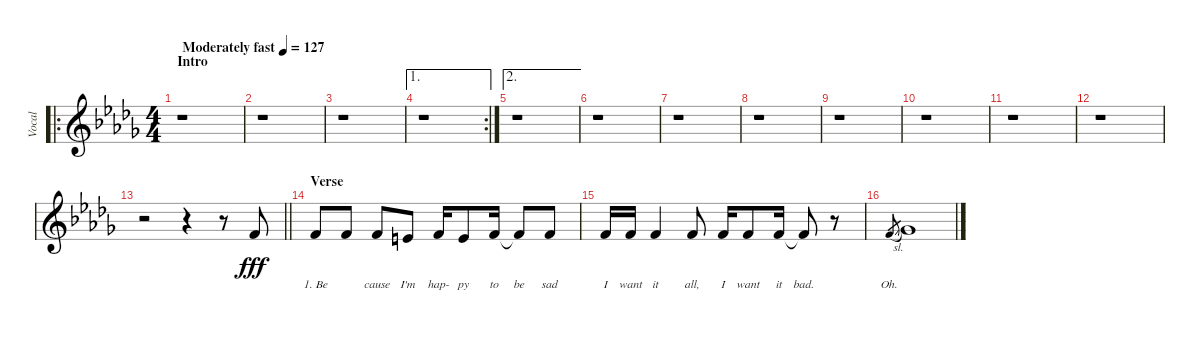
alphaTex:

\track ("Vocal" "Vocal") {instrument lead6voice}
\staff {score}
\tuning (E4 B3 G3 D3 A2 E2) {hide}
\ro
\ts (4 4)
\section ("" "Intro")
\tempo (127 "Moderately fast")
\clef g2
\ks bbminor
r.1{dy fff instrument lead6voice} |
r.1 |
r.1 |
\ae 1
\rc 2
r.1 |
\ae 2
r.1 |
r.1 |
r.1 |
r.1 |
r.1 |
r.1 |
r.1 |
r.1 |
\barLineRight lightlight
r.2 r.4 r.8 6.2.8{lyrics (0 "") lyrics (1 "") lyrics (2 "") lyrics (3 "") lyrics (4 "")} |
\section ("" "Verse")
6.2.8{lyrics (0 "1. Be") lyrics (1 "") lyrics (2 "") lyrics (3 "") lyrics (4 "")} 6.2.8{lyrics (0 "") lyrics (1 "") lyrics (2 "") lyrics (3 "") lyrics (4 "")} 6.2.8{lyrics (0 "cause") lyrics (1 "") lyrics (2 "") lyrics (3 "") lyrics (4 "")} 5.2.8{lyrics (0 "I'm") lyrics (1 "") lyrics (2 "") lyrics (3 "") lyrics (4 "")} 6.2.16{lyrics (0 "hap-") lyrics (1 "") lyrics (2 "") lyrics (3 "") lyrics (4 "")} 5.2.8{lyrics (0 "py") lyrics (1 "") lyrics (2 "") lyrics (3 "") lyrics (4 "")} 6.2.16{lyrics (0 "to") lyrics (1 "") lyrics (2 "") lyrics (3 "") lyrics (4 "")} 6.2{t}.8{lyrics (0 "be") lyrics (1 "") lyrics (2 "") lyrics (3 "") lyrics (4 "")} 6.2.8{lyrics (0 "sad") lyrics (1 "") lyrics (2 "") lyrics (3 "") lyrics (4 "")} |
6.2.16{lyrics (0 "I") lyrics (1 "") lyrics (2 "") lyrics (3 "") lyrics (4 "")} 6.2.16{lyrics (0 "want") lyrics (1 "") lyrics (2 "") lyrics (3 "") lyrics (4 "")} 6.2.4{lyrics (0 "it") lyrics (1 "") lyrics (2 "") lyrics (3 "") lyrics (4 "")} 6.2.8{lyrics (0 "all,") lyrics (1 "") lyrics (2 "") lyrics (3 "") lyrics (4 "")} 6.2.16{lyrics (0 "I") lyrics (1 "") lyrics (2 "") lyrics (3 "") lyrics (4 "")} 6.2.8{lyrics (0 "want") lyrics (1 "") lyrics (2 "") lyrics (3 "") lyrics (4 "")} 6.2.16{lyrics (0 "it") lyrics (1 "") lyrics (2 "") lyrics (3 "") lyrics (4 "")} 6.2{t}.8{lyrics (0 "bad.") lyrics (1 "") lyrics (2 "") lyrics (3 "") lyrics (4 "")} r.8 |
6.2{sl}.8{lyrics (0 "Oh.") lyrics (1 "") lyrics (2 "") lyrics (3 "") lyrics (4 "") gr} 7.2{h}.1{lyrics (0 " ") lyrics (1 "") lyrics (2 "") lyrics (3 "") lyrics (4 "")}
